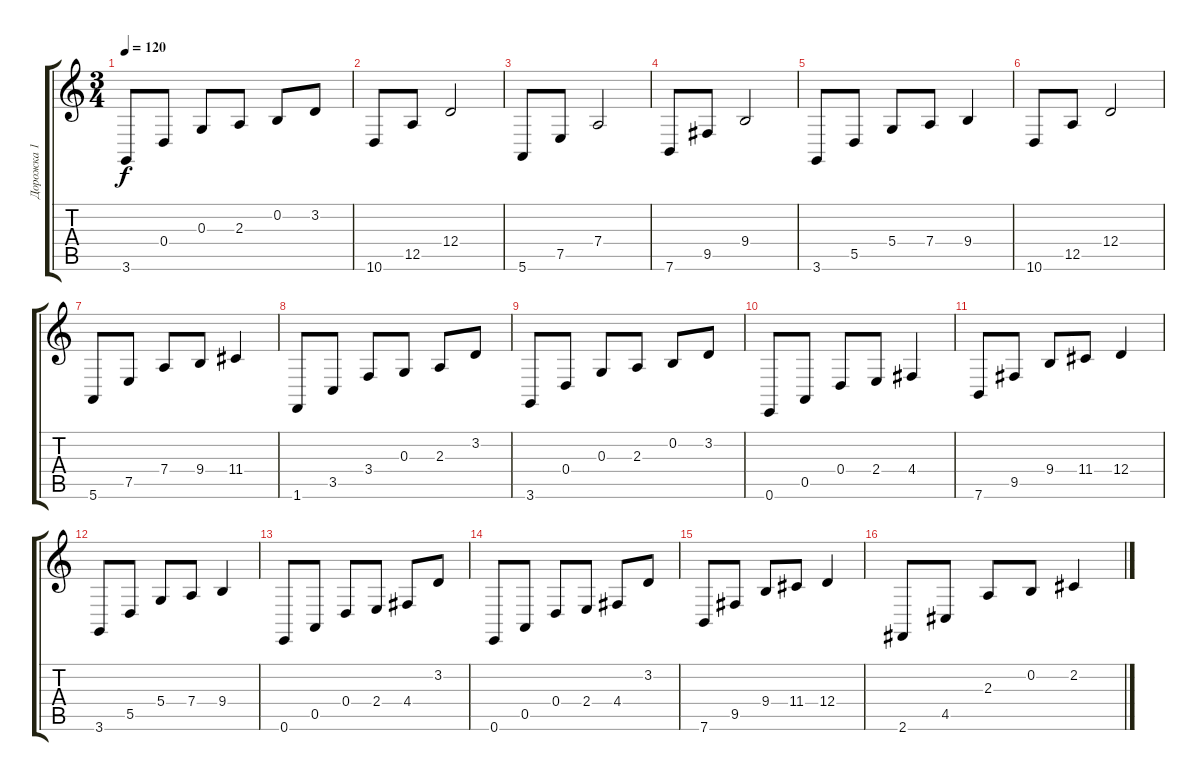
\track ("Дорожка 1" "Дорожка 1") {instrument acousticgrandpiano}
\staff {score tabs}
\tuning (E4 B3 G3 D3 A2 E2) {hide}
\ts (3 4)
\tempo 120
\clef g2
\ks aminor
3.6.8{dy f} 0.4.8 0.3.8 2.3.8 0.2.8 3.2.8 |
10.6.8 12.5.8 12.4.2 |
5.6.8 7.5.8 7.4.2 |
7.6.8 9.5.8 9.4.2 |
3.6.8 5.5.8 5.4.8 7.4.8 9.4.4 |
10.6.8 12.5.8 12.4.2 |
5.6.8 7.5.8 7.4.8 9.4.8 11.4.4 |
1.6.8 3.5.8 3.4.8 0.3.8 2.3.8 3.2.8 |
3.6.8 0.4.8 0.3.8 2.3.8 0.2.8 3.2.8 |
0.6.8 0.5.8 0.4.8 2.4.8 4.4.4 |
7.6.8 9.5.8 9.4.8 11.4.8 12.4.4 |
3.6.8 5.5.8 5.4.8 7.4.8 9.4.4 |
0.6.8 0.5.8 0.4.8 2.4.8 4.4.8 3.2.8 |
0.6.8 0.5.8 0.4.8 2.4.8 4.4.8 3.2.8 |
7.6.8 9.5.8 9.4.8 11.4.8 12.4.4 |
2.6.8 4.5.8 2.3.8 0.2.8 2.2.4
